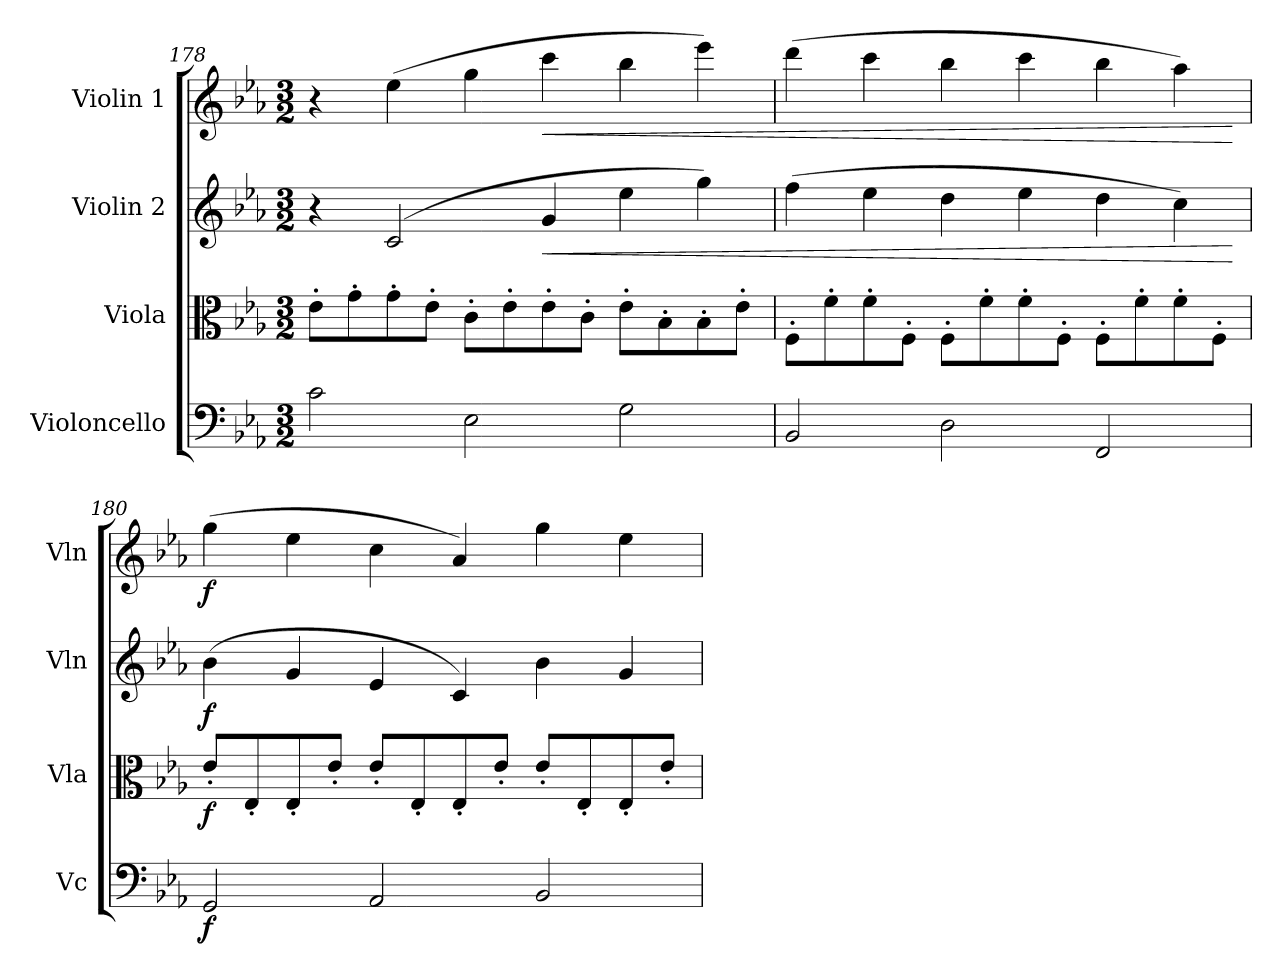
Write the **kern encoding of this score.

**kern	**dynam	**kern	**dynam	**kern	**dynam	**kern	**dynam
*part4	*part4	*part3	*part3	*part2	*part2	*part1	*part1
*staff4	*staff4	*staff3	*staff3	*staff2	*staff2	*staff1	*staff1
*I"Violoncello	*	*I"Viola	*	*I"Violin 2	*	*I"Violin 1	*
*I'Vc	*	*I'Vla	*	*I'Vln	*	*I'Vln	*
!!LO:LB:g=z
*clefF4	*	*clefC3	*	*clefG2	*	*clefG2	*
*k[b-e-a-]	*	*k[b-e-a-]	*	*k[b-e-a-]	*	*k[b-e-a-]	*
*M3/2	*	*M3/2	*	*M3/2	*	*M3/2	*
=178	=178	=178	=178	=178	=178	=178	=178
2c\	.	8e-'\L	.	4r	.	4r	.
.	.	8g'\	.	.	.	.	.
.	.	8g'\	.	(2c/	.	(4ee-\	.
.	.	8e-'\J	.	.	.	.	.
2E-\	.	8c'\L	.	.	.	4gg\	.
.	.	8e-'\	.	.	.	.	.
!	!	!	!	!	!LO:HP:b	!	!LO:HP:b
.	.	8e-'\	.	4g/	<	4ccc\	<
.	.	8c'\J	.	.	.	.	.
2G\	.	8e-'\L	.	4ee-\	.	4bb-\	.
.	.	8B-'\	.	.	.	.	.
.	.	8B-'\	.	4gg\)	.	4eee-\)	.
.	.	8e-'\J	.	.	.	.	.
=179	=179	=179	=179	=179	=179	=179	=179
2BB-/	.	8F'\L	.	(4ff\	.	(4ddd\	.
.	.	8f'\	.	.	.	.	.
.	.	8f'\	.	4ee-\	.	4ccc\	.
.	.	8F'\J	.	.	.	.	.
2D\	.	8F'\L	.	4dd\	.	4bb-\	.
.	.	8f'\	.	.	.	.	.
.	.	8f'\	.	4ee-\	.	4ccc\	.
.	.	8F'\J	.	.	.	.	.
2FF/	.	8F'\L	.	4dd\	.	4bb-\	.
.	.	8f'\	.	.	.	.	.
.	.	8f'\	.	4cc\)	.	4aa-\)	.
.	.	8F'\J	.	.	.	.	.
.	.	.	.	.	[	.	[
!!LO:PB:g=z
=180	=180	=180	=180	=180	=180	=180	=180
!	!LO:DY:b	!	!LO:DY:b	!	!LO:DY:b	!	!LO:DY:b
2GG/	f	8e-'/L	f	(4b-\	f	(4gg\	f
.	.	8E-'/	.	.	.	.	.
.	.	8E-'/	.	4g/	.	4ee-\	.
.	.	8e-'/J	.	.	.	.	.
2AA-/	.	8e-'/L	.	4e-/	.	4cc\	.
.	.	8E-'/	.	.	.	.	.
.	.	8E-'/	.	4c/)	.	4a-/)	.
.	.	8e-'/J	.	.	.	.	.
2BB-/	.	8e-'/L	.	4b-\	.	4gg\	.
.	.	8E-'/	.	.	.	.	.
.	.	8E-'/	.	4g/	.	4ee-\	.
.	.	8e-'/J	.	.	.	.	.
=	=	=	=	=	=	=	=
*-	*-	*-	*-	*-	*-	*-	*-
